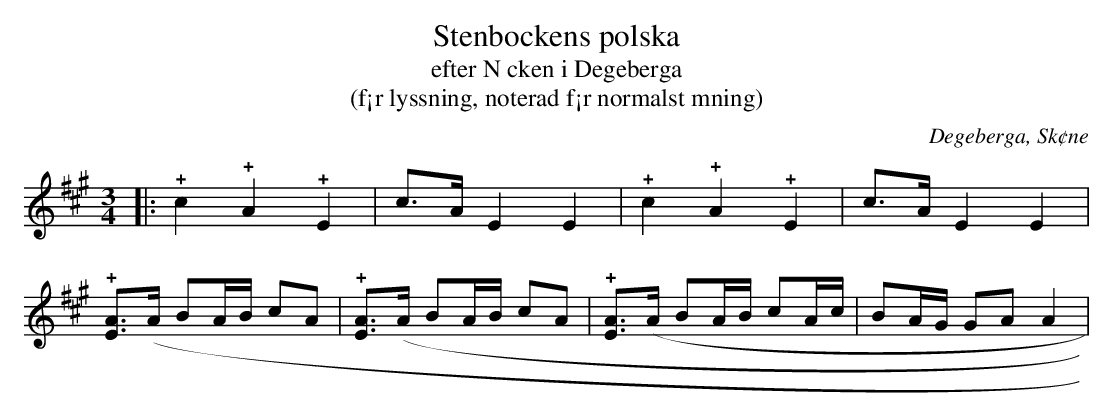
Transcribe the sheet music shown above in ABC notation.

X:1
T:Stenbockens polska
T:efter N cken i Degeberga
T:(f¡r lyssning, noterad f¡r normalst mning)
O:Degeberga, Sk¢ne
M:3/4
L:1/4
Q:100
K:A
[L:1/4]|: !+!c !+!A !+!E | c/>A/ E E | !+!c !+!A !+!E | c/>A/ E E |
[L:1/8] !+![EA]>(A BA/B/ cA | !+![EA]>(A BA/B/ cA | !+![EA]>(A BA/B/ cA/c/ | BA/G/ GA A2 |
